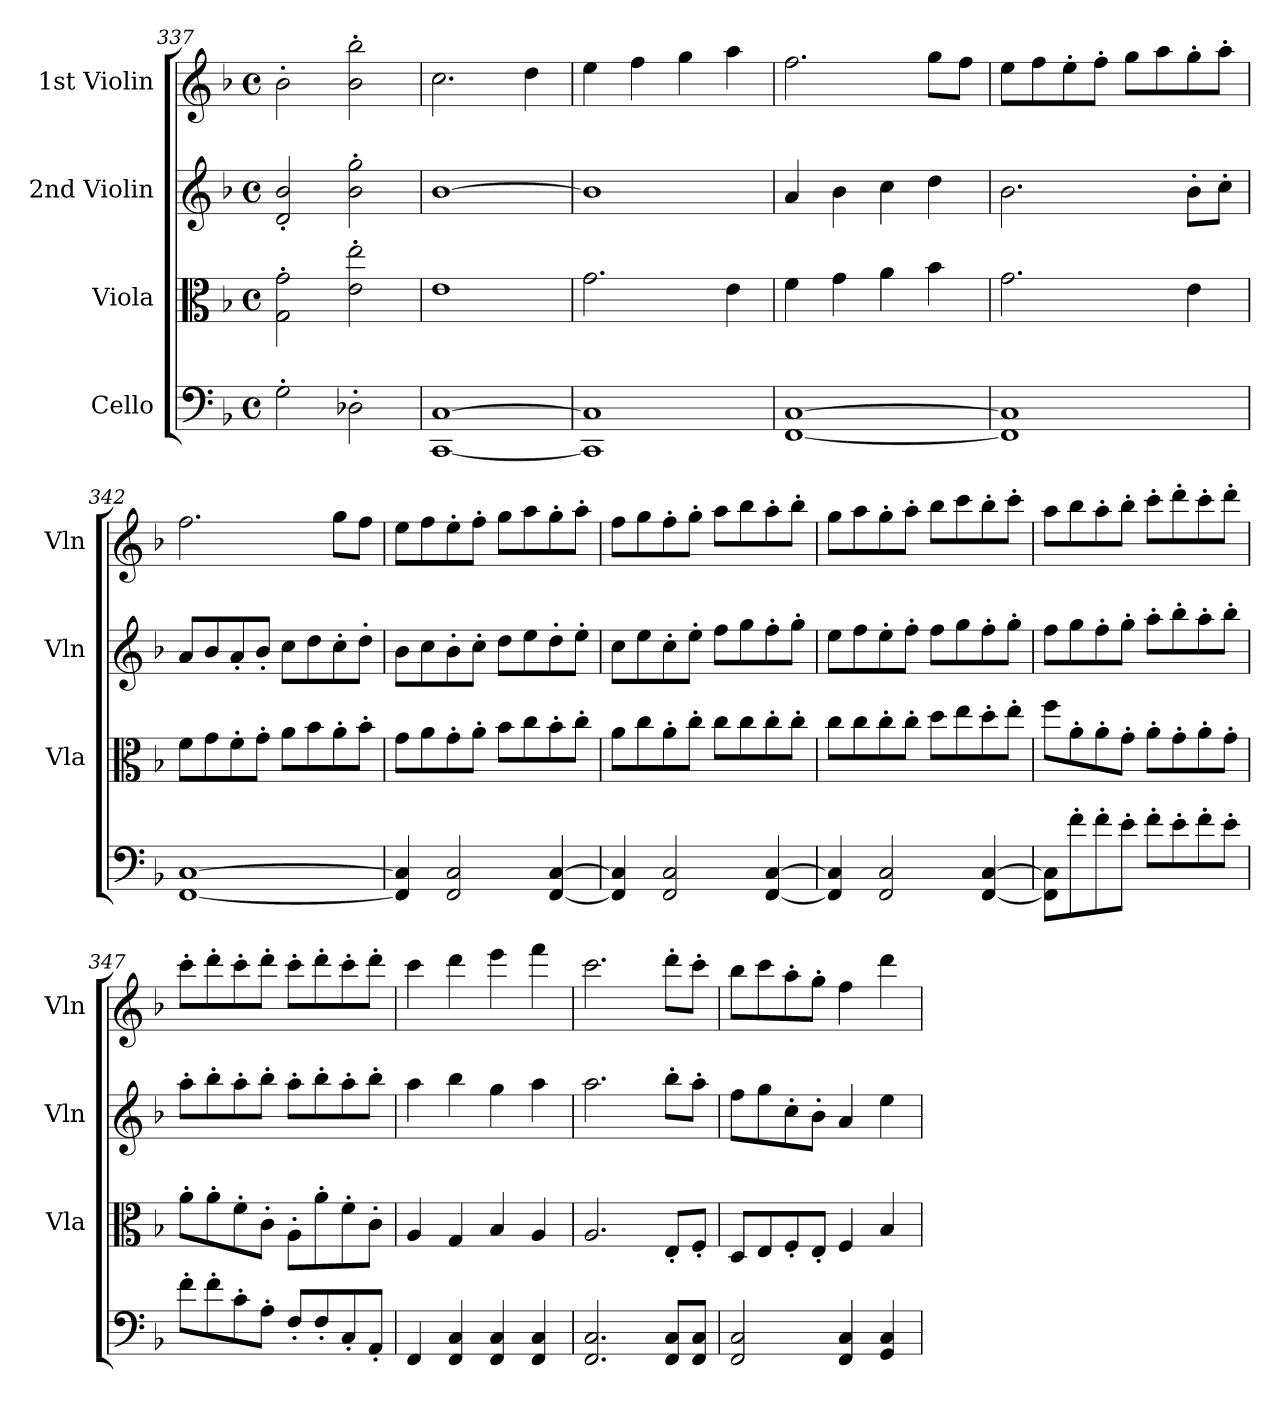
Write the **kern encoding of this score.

**kern	**kern	**kern	**kern
*part4	*part3	*part2	*part1
*staff4	*staff3	*staff2	*staff1
*I"Cello	*I"Viola	*I"2nd Violin	*I"1st Violin
*	*I'Vla	*I'Vln	*I'Vln
*clefF4	*clefC3	*clefG2	*clefG2
*k[b-]	*k[b-]	*k[b-]	*k[b-]
*M4/4	*M4/4	*M4/4	*M4/4
*met(c)	*met(c)	*met(c)	*met(c)
=337	=337	=337	=337
2G'\	2G\' 2g\'	2d/' 2b-/'	2b-'\
2D-X'\	2e\' 2ee\'	2b-\' 2gg\'	2b-\' 2bb-\'
=338	=338	=338	=338
[1CC [1C	1e	[1b-	2.cc\
.	.	.	4dd\
=339	=339	=339	=339
1CC] 1C]	2.g\	1b-]	4ee\
.	.	.	4ff\
.	.	.	4gg\
.	4e\	.	4aa\
=340	=340	=340	=340
[1FF [1C	4f\	4a/	2.ff\
.	4g\	4b-\	.
.	4a\	4cc\	.
.	4b-\	4dd\	8gg\L
.	.	.	8ff\J
=341	=341	=341	=341
1FF] 1C]	2.g\	2.b-\	8ee\L
.	.	.	8ff\
.	.	.	8ee'\
.	.	.	8ff'\J
.	.	.	8gg\L
.	.	.	8aa\
.	4e\	8b-'\L	8gg'\
.	.	8cc'\J	8aa'\J
=342	=342	=342	=342
[1FF [1C	8f\L	8a/L	2.ff\
.	8g\	8b-/	.
.	8f'\	8a'/	.
.	8g'\J	8b-'/J	.
.	8a\L	8cc\L	.
.	8b-\	8dd\	.
.	8a'\	8cc'\	8gg\L
.	8b-'\J	8dd'\J	8ff\J
=343	=343	=343	=343
4FF/] 4C/]	8g\L	8b-\L	8ee\L
.	8a\	8cc\	8ff\
2FF/ 2C/	8g'\	8b-'\	8ee'\
.	8a'\J	8cc'\J	8ff'\J
.	8b-\L	8dd\L	8gg\L
.	8cc\	8ee\	8aa\
[4FF/ [4C/	8b-'\	8dd'\	8gg'\
.	8cc'\J	8ee'\J	8aa'\J
=344	=344	=344	=344
4FF/] 4C/]	8a\L	8cc\L	8ff\L
.	8cc\	8ee\	8gg\
2FF/ 2C/	8a'\	8cc'\	8ff'\
.	8cc'\J	8ee'\J	8gg'\J
.	8cc\L	8ff\L	8aa\L
.	8cc\	8gg\	8bb-\
[4FF/ [4C/	8cc'\	8ff'\	8aa'\
.	8cc'\J	8gg'\J	8bb-'\J
=345	=345	=345	=345
4FF/] 4C/]	8cc\L	8ee\L	8gg\L
.	8cc\	8ff\	8aa\
2FF/ 2C/	8cc'\	8ee'\	8gg'\
.	8cc'\J	8ff'\J	8aa'\J
.	8dd\L	8ff\L	8bb-\L
.	8ee\	8gg\	8ccc\
[4FF/ [4C/	8dd'\	8ff'\	8bb-'\
.	8ee'\J	8gg'\J	8ccc'\J
=346	=346	=346	=346
8FF\] 8C\]L	8ff\L	8ff\L	8aa\L
8f'\	8a'\	8gg\	8bb-\
8f'\	8a'\	8ff'\	8aa'\
8e'\J	8g'\J	8gg'\J	8bb-'\J
8f'\L	8a'\L	8aa'\L	8ccc'\L
8e'\	8g'\	8bb-'\	8ddd'\
8f'\	8a'\	8aa'\	8ccc'\
8e'\J	8g'\J	8bb-'\J	8ddd'\J
=347	=347	=347	=347
8f'\L	8a'\L	8aa'\L	8ccc'\L
8f'\	8a'\	8bb-'\	8ddd'\
8c'\	8f'\	8aa'\	8ccc'\
8A'\J	8c'\J	8bb-'\J	8ddd'\J
8F'/L	8A'\L	8aa'\L	8ccc'\L
8F'/	8a'\	8bb-'\	8ddd'\
8C'/	8f'\	8aa'\	8ccc'\
8AA'/J	8c'\J	8bb-'\J	8ddd'\J
=348	=348	=348	=348
4FF/	4A/	4aa\	4ccc\
4FF/ 4C/	4G/	4bb-\	4ddd\
4FF/ 4C/	4B-/	4gg\	4eee\
4FF/ 4C/	4A/	4aa\	4fff\
=349	=349	=349	=349
2.FF/ 2.C/	2.A/	2.aa\	2.ccc\
8FF/ 8C/L	8E'/L	8bb-'\L	8ddd'\L
8FF/ 8C/J	8F'/J	8aa'\J	8ccc'\J
=350	=350	=350	=350
2FF/ 2C/	8D/L	8ff\L	8bb-\L
.	8E/	8gg\	8ccc\
.	8F'/	8cc'\	8aa'\
.	8E'/J	8b-'\J	8gg'\J
4FF/ 4C/	4F/	4a/	4ff\
4GG/ 4C/	4B-/	4ee\	4ddd\
=	=	=	=
*-	*-	*-	*-
